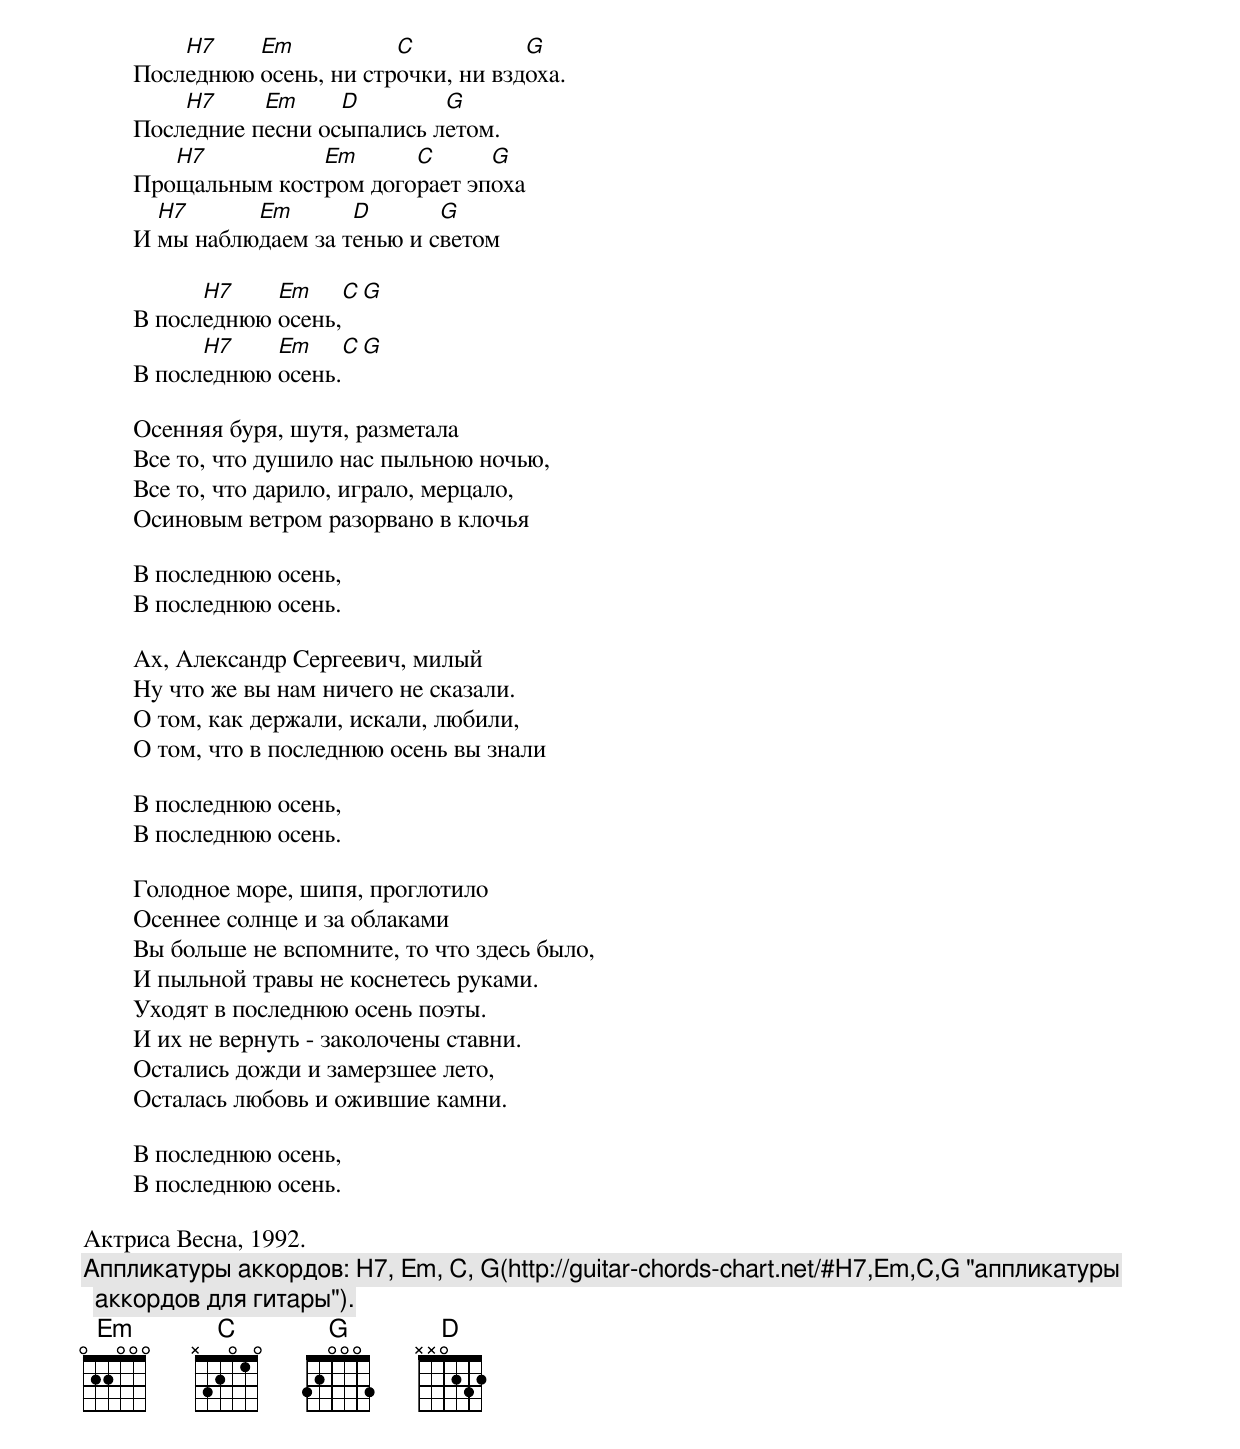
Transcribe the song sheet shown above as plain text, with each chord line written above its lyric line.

	    H7    Em           C           G
	Последнюю осень, ни строчки, ни вздоха.
	    H7     Em     D        G
	Последние песни осыпались летом.
	   H7          Em      C      G
	Прощальным костром догорает эпоха
	  H7      Em       D       G
	И мы наблюдаем за тенью и светом

	      H7    Em    C   G
	В последнюю осень,
	      H7    Em    C   G
	В последнюю осень.

	Осенняя буря, шутя, разметала
	Все то, что душило нас пыльною ночью,
	Все то, что дарило, играло, мерцало,
	Осиновым ветром разорвано в клочья

	В последнюю осень,
	В последнюю осень.

	Ах, Александр Сергеевич, милый
	Ну что же вы нам ничего не сказали.
	О том, как держали, искали, любили,
	О том, что в последнюю осень вы знали

	В последнюю осень,
	В последнюю осень.

	Голодное море, шипя, проглотило
	Осеннее солнце и за облаками
	Вы больше не вспомните, то что здесь было,
	И пыльной травы не коснетесь руками.
	Уходят в последнюю осень поэты.
	И их не вернуть - заколочены ставни.
	Остались дожди и замерзшее лето,
	Осталась любовь и ожившие камни.

	В последнюю осень,
	В последнюю осень.

Актриса Весна, 1992.
[Аппликатуры аккордов: H7, Em, C, G](http://guitar-chords-chart.net/#H7,Em,C,G "аппликатуры аккордов для гитары").
